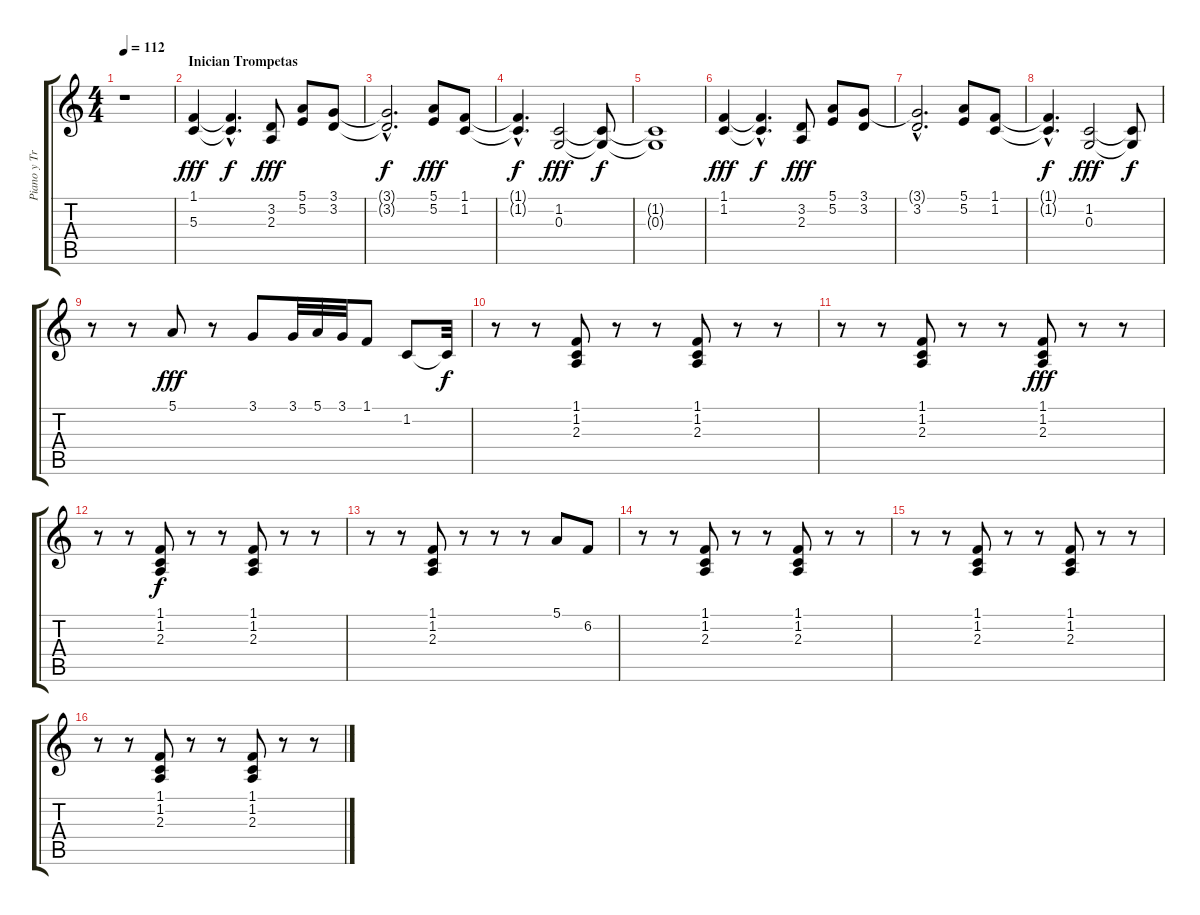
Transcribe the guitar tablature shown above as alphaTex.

\track ("Piano y Trompetas" "Piano y Tr") {instrument acousticgrandpiano}
\staff {score tabs}
\tuning (E4 B3 G3 D3 A2 E2) {hide}
\ts (4 4)
\tempo 112
\clef g2
\ks c
r.1{dy f} |
\section ("" "Inician Trompetas")
(1.1 5.3).4{dy fff volume 16 instrument trumpet} (1.1{hac t} 5.3{hac t}).4{d dy f} (3.2 2.3).8{dy fff} (5.1 5.2).8 (3.1 3.2).8 |
(3.1{hac t} 3.2{hac t}).2{d dy f} (5.1 5.2).8{dy fff} (1.1 1.2).8 |
(1.1{hac t} 1.2{hac t}).4{d dy f} (1.2 0.3).2{dy fff} (1.2{t} 0.3{t}).8{dy f} |
(1.2{t} 0.3{t}).1 |
(1.1 1.2).4{dy fff} (1.1{hac t} 1.2{hac t}).4{d dy f} (3.2 2.3).8{dy fff} (5.1 5.2).8 (3.1 3.2).8 |
(3.1{hac t} 3.2{hac}).2{d} (5.1 5.2).8 (1.1 1.2).8 |
(1.1{hac t} 1.2{hac t}).4{d dy f} (1.2 0.3).2{dy fff} (1.2{t} 0.3{t}).8{dy f} |
r.8 r.8 5.1.8{dy fff} r.8 3.1.8 3.1.32 5.1.32 3.1.32 1.1.8 1.2.8 1.2{t}.32{dy f} |
r.8 r.8 (1.1 1.2 2.3).8{volume 13} r.8 r.8 (1.1 1.2 2.3).8 r.8 r.8 |
r.8 r.8 (1.1 1.2 2.3).8 r.8 r.8 (1.1 1.2 2.3).8{dy fff} r.8 r.8 |
r.8 r.8 (1.1 1.2 2.3).8{dy f} r.8 r.8 (1.1 1.2 2.3).8 r.8 r.8 |
r.8 r.8 (1.1 1.2 2.3).8 r.8 r.8 r.8 5.1.8 6.2.8 |
r.8 r.8 (1.1 1.2 2.3).8 r.8 r.8 (1.1 1.2 2.3).8 r.8 r.8 |
r.8 r.8 (1.1 1.2 2.3).8 r.8 r.8 (1.1 1.2 2.3).8 r.8 r.8 |
r.8 r.8 (1.1 1.2 2.3).8 r.8 r.8 (1.1 1.2 2.3).8 r.8 r.8
